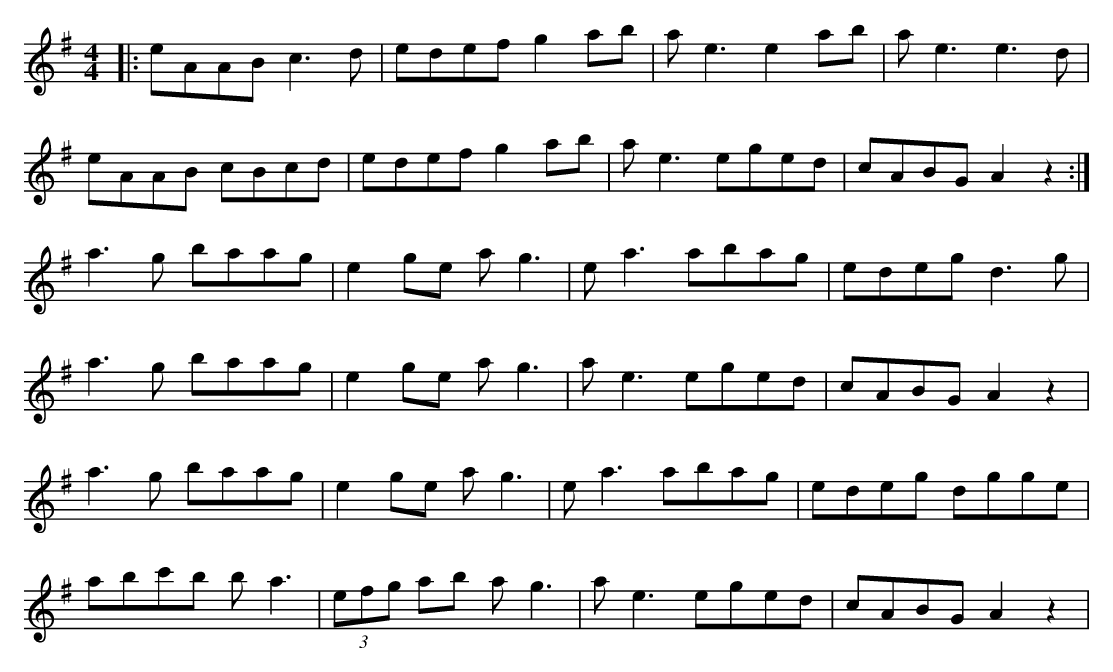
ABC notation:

X:1
M:4/4
K:G
|:eAAB c3 d|edef g2 ab|a e3 e2 ab|a e3 e3 d|
eAAB cBcd|edef g2 ab|a e3 eged|cABG A2 z2:|
a3 g baag|e2 ge a g3|e a3 abag|edeg d3 g|
a3 g baag|e2 ge a g3|a e3 eged|cABG A2 z2|
a3 g baag|e2 ge a g3|e a3 abag|edeg dgge|
abc'b b a3|(3efg ab a g3|a e3 eged|cABG A2 z2|
